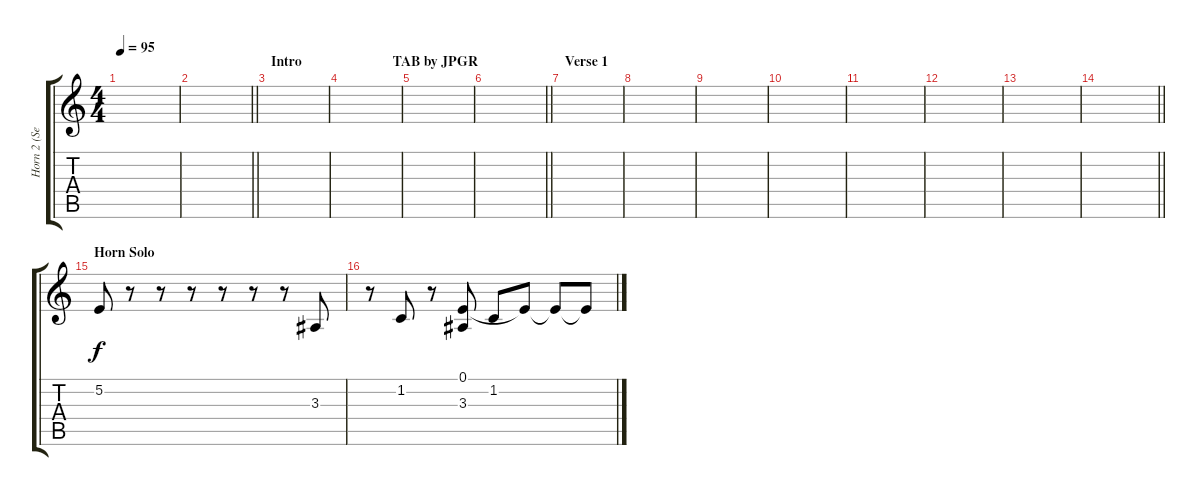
\track ("Horn 2 (Session Musicant)" "Horn 2 (Se") {instrument frenchhorn}
\staff {score tabs}
\tuning (E4 B3 G3 D3 A2 E2) {hide}
\ts (4 4)
\tempo 95
\clef g2
\ks c
|
\barLineRight lightlight
|
\section ("" "Intro                          TAB by JPGR")
|
|
|
\barLineRight lightlight
|
\section ("" "Verse 1")
|
|
|
|
|
|
|
\barLineRight lightlight
|
\section ("" "Horn Solo")
5.2.8 r.8 r.8 r.8 r.8 r.8 r.8 3.3.8 |
r.8 1.2.8 r.8 (0.1 3.3).8 1.2.8 0.1{t}.8 0.1{t}.8 0.1{t}.8
